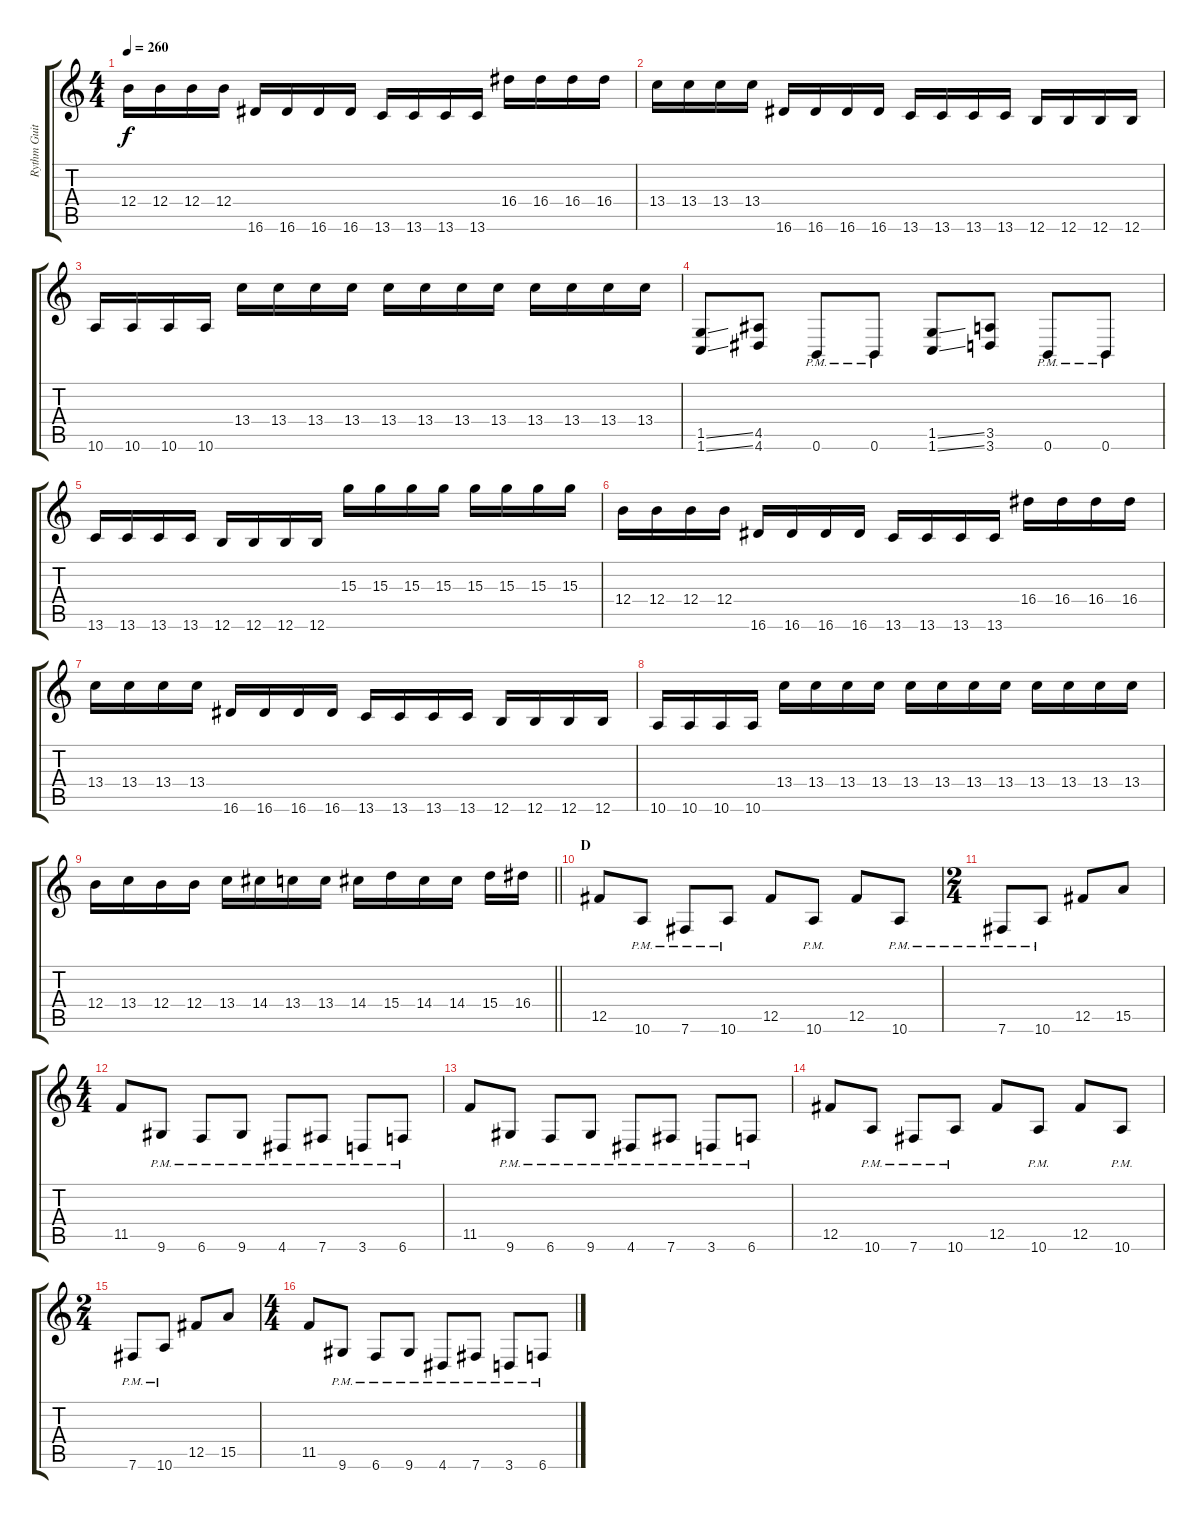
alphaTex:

\track ("Rythm Guitar 1" "Rythm Guit") {instrument distortionguitar}
\staff {score tabs}
\tuning (Db4 Ab3 E3 B2 Gb2 B1) {hide}
\ts (4 4)
\tempo 260
\clef g2
\ks c
12.4.16{dy f} 12.4.16 12.4.16 12.4.16 16.6.16 16.6.16 16.6.16 16.6.16 13.6.16 13.6.16 13.6.16 13.6.16 16.4.16 16.4.16 16.4.16 16.4.16 |
13.4.16 13.4.16 13.4.16 13.4.16 16.6.16 16.6.16 16.6.16 16.6.16 13.6.16 13.6.16 13.6.16 13.6.16 12.6.16 12.6.16 12.6.16 12.6.16 |
10.6.16 10.6.16 10.6.16 10.6.16 13.4.16 13.4.16 13.4.16 13.4.16 13.4.16 13.4.16 13.4.16 13.4.16 13.4.16 13.4.16 13.4.16 13.4.16 |
(1.5{ss} 1.6{ss}).8 (4.5 4.6).8 0.6{pm}.8 0.6{pm}.8 (1.5{ss} 1.6{ss}).8 (3.5 3.6).8 0.6{pm}.8 0.6{pm}.8 |
13.6.16 13.6.16 13.6.16 13.6.16 12.6.16 12.6.16 12.6.16 12.6.16 15.3.16 15.3.16 15.3.16 15.3.16 15.3.16 15.3.16 15.3.16 15.3.16 |
12.4.16 12.4.16 12.4.16 12.4.16 16.6.16 16.6.16 16.6.16 16.6.16 13.6.16 13.6.16 13.6.16 13.6.16 16.4.16 16.4.16 16.4.16 16.4.16 |
13.4.16 13.4.16 13.4.16 13.4.16 16.6.16 16.6.16 16.6.16 16.6.16 13.6.16 13.6.16 13.6.16 13.6.16 12.6.16 12.6.16 12.6.16 12.6.16 |
10.6.16 10.6.16 10.6.16 10.6.16 13.4.16 13.4.16 13.4.16 13.4.16 13.4.16 13.4.16 13.4.16 13.4.16 13.4.16 13.4.16 13.4.16 13.4.16 |
\barLineRight lightlight
12.4.16 13.4.16 12.4.16 12.4.16 13.4.16 14.4.16 13.4.16 13.4.16 14.4.16 15.4.16 14.4.16 14.4.16 15.4.16 16.4.16 |
\section ("" "D")
12.5.8 10.6{pm}.8 7.6{pm}.8 10.6{pm}.8 12.5.8 10.6{pm}.8 12.5.8 10.6{pm}.8 |
\ts (2 4)
7.6{pm}.8 10.6{pm}.8 12.5.8 15.5.8 |
\ts (4 4)
11.5.8 9.6{pm}.8 6.6{pm}.8 9.6{pm}.8 4.6{pm}.8 7.6{pm}.8 3.6{pm}.8 6.6{pm}.8 |
11.5.8 9.6{pm}.8 6.6{pm}.8 9.6{pm}.8 4.6{pm}.8 7.6{pm}.8 3.6{pm}.8 6.6{pm}.8 |
12.5.8 10.6{pm}.8 7.6{pm}.8 10.6{pm}.8 12.5.8 10.6{pm}.8 12.5.8 10.6{pm}.8 |
\ts (2 4)
7.6{pm}.8 10.6{pm}.8 12.5.8 15.5.8 |
\ts (4 4)
11.5.8 9.6{pm}.8 6.6{pm}.8 9.6{pm}.8 4.6{pm}.8 7.6{pm}.8 3.6{pm}.8 6.6{pm}.8
